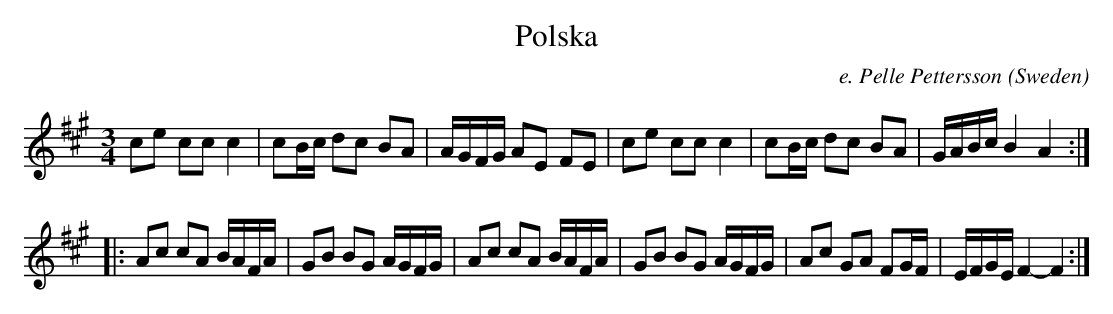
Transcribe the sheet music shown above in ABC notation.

X:1
T:Polska
C:e. Pelle Pettersson
M:3/4
O:Sweden
K:A major
ce cc c2| cB/c/ dc BA| A/G/F/G/ AE FE|\
ce cc c2| cB/c/ dc BA| G/A/B/c/ B2 A2::
Ac cA B/A/F/A/| GB BG A/G/F/G/|\
Ac cA B/A/F/A/| GB BG A/G/F/G/|\
Ac GA FG/F/   | E/F/G/E/ F2-F2 :|
